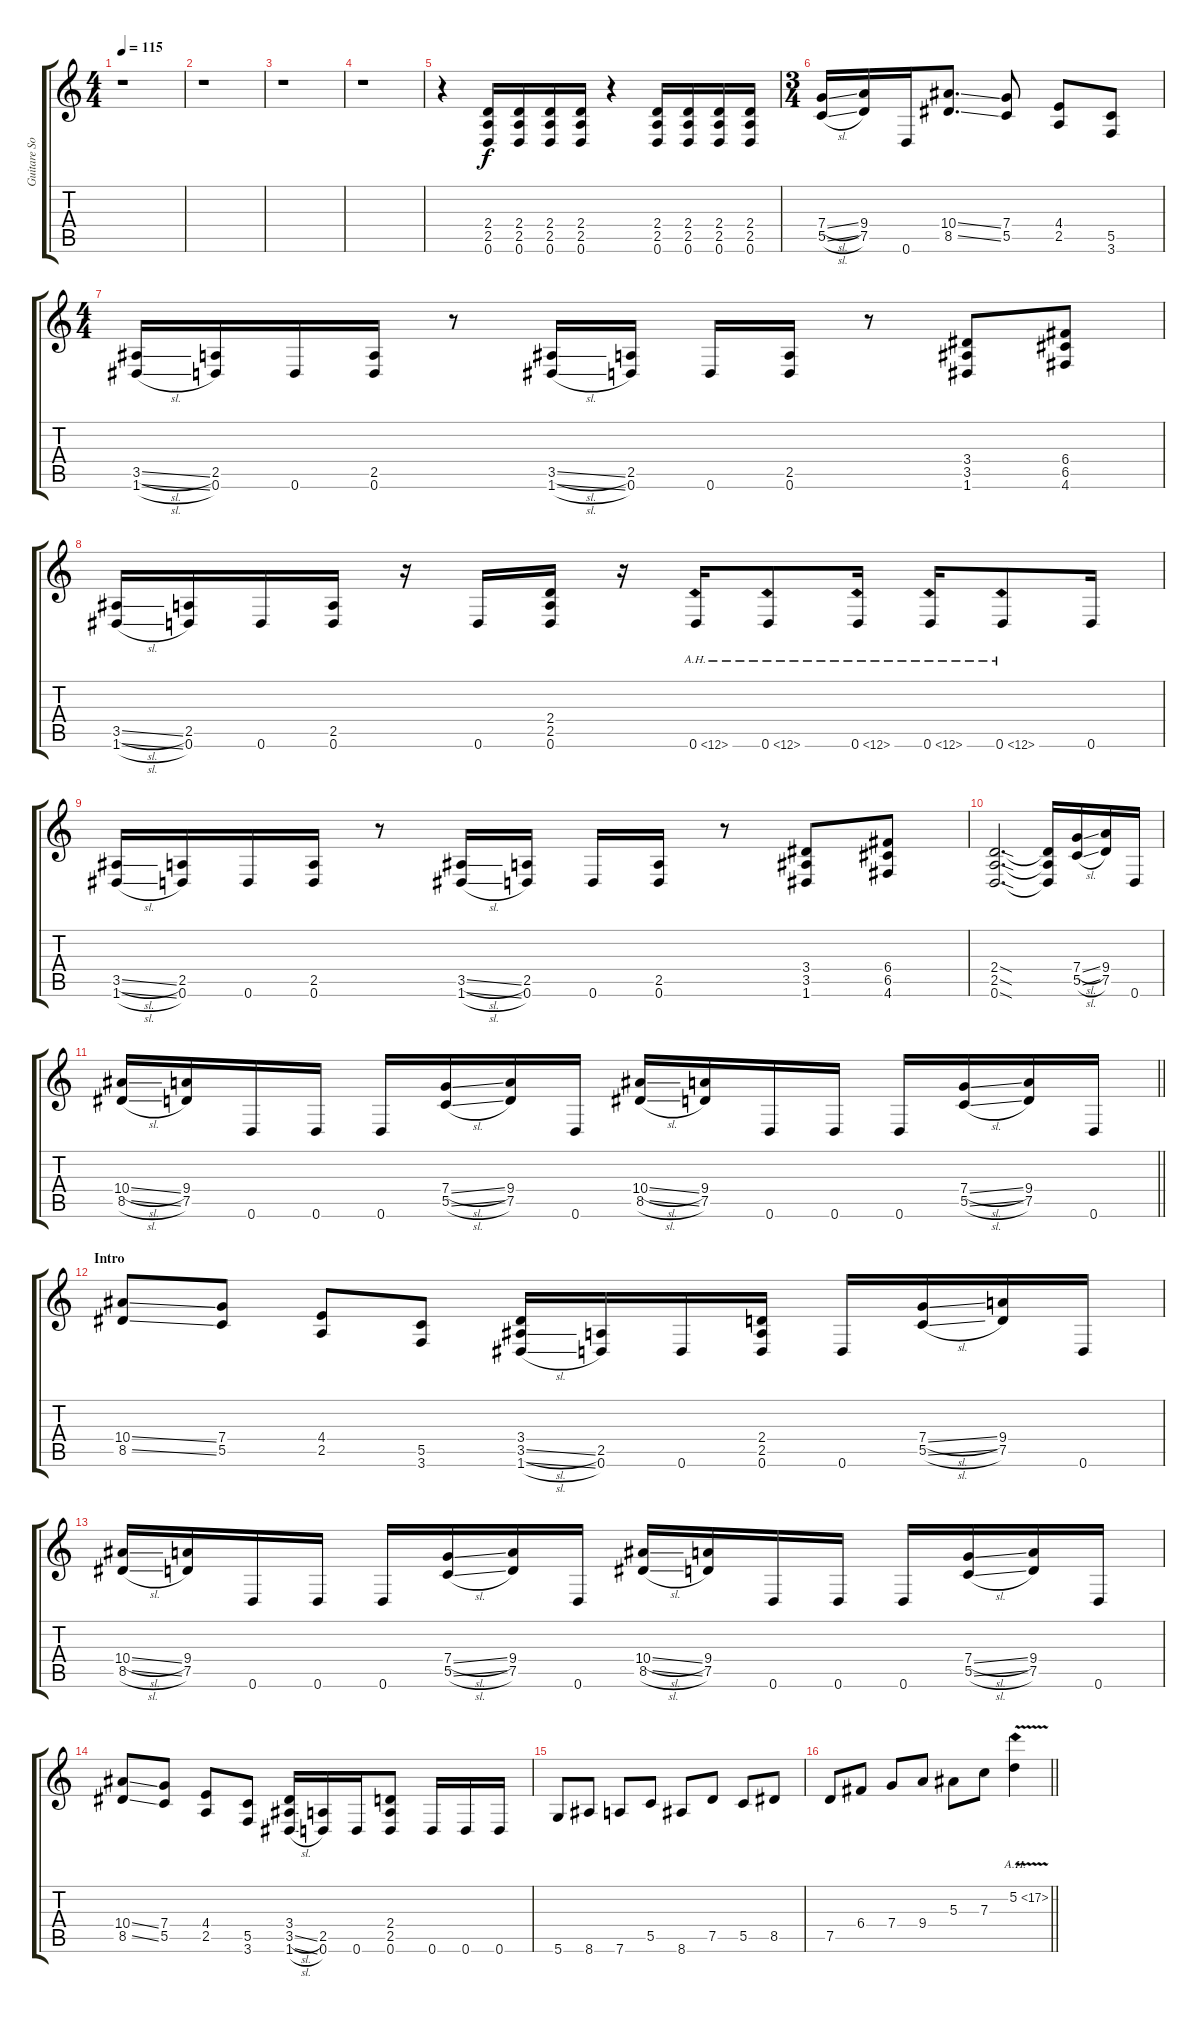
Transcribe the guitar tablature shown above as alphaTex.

\track ("Guitare Solo" "Guitare So") {instrument distortionguitar}
\staff {score tabs}
\tuning (D4 A3 F3 C3 G2 D2) {hide}
\ts (4 4)
\tempo 115
\clef g2
\ks c
r.1{dy f instrument distortionguitar} |
r.1 |
r.1 |
r.1 |
r.4 (2.4 2.5 0.6).16 (2.4 2.5 0.6).16 (2.4 2.5 0.6).16 (2.4 2.5 0.6).16 r.4 (2.4 2.5 0.6).16 (2.4 2.5 0.6).16 (2.4 2.5 0.6).16 (2.4 2.5 0.6).16 |
\ts (3 4)
(7.4{sl} 5.5{sl}).16 (9.4 7.5).16 0.6.16 (10.4{ss} 8.5{ss}).8{d} (7.4 5.5).8 (4.4 2.5).8 (5.5 3.6).8 |
\ts (4 4)
(3.5{sl} 1.6{sl}).16 (2.5 0.6).16 0.6.16 (2.5 0.6).16 r.8 (3.5{sl} 1.6{sl}).16 (2.5 0.6).16 0.6.16 (2.5 0.6).16 r.8 (3.4 3.5 1.6).8 (6.4 6.5 4.6).8 |
(3.5{sl} 1.6{sl}).16 (2.5 0.6).16 0.6.16 (2.5 0.6).16 r.16 0.6.16 (2.4 2.5 0.6).16 r.16 0.6{ah 12}.16 0.6{ah 12}.8 0.6{ah 12}.16 0.6{ah 12}.16 0.6{ah 12}.8 0.6.16 |
(3.5{sl} 1.6{sl}).16 (2.5 0.6).16 0.6.16 (2.5 0.6).16 r.8 (3.5{sl} 1.6{sl}).16 (2.5 0.6).16 0.6.16 (2.5 0.6).16 r.8 (3.4 3.5 1.6).8 (6.4 6.5 4.6).8 |
(2.4{sod} 2.5{sod} 0.6{sod}).2{d} (2.4{t} 2.5{t} 0.6{t}).16 (7.4{sl} 5.5{sl}).16 (9.4 7.5).16 0.6.16 |
\barLineRight lightlight
(10.4{sl} 8.5{sl}).16 (9.4 7.5).16 0.6.16 0.6.16 0.6.16 (7.4{sl} 5.5{sl}).16 (9.4 7.5).16 0.6.16 (10.4{sl} 8.5{sl}).16 (9.4 7.5).16 0.6.16 0.6.16 0.6.16 (7.4{sl} 5.5{sl}).16 (9.4 7.5).16 0.6.16 |
\section ("" "Intro")
(10.4{ss} 8.5{ss}).8 (7.4 5.5).8 (4.4 2.5).8 (5.5 3.6).8 (3.4 3.5{sl} 1.6{sl}).16 (2.5 0.6).16 0.6.16 (2.4 2.5 0.6).16 0.6.16 (7.4{sl} 5.5{sl}).16 (9.4 7.5).16 0.6.16 |
(10.4{sl} 8.5{sl}).16 (9.4 7.5).16 0.6.16 0.6.16 0.6.16 (7.4{sl} 5.5{sl}).16 (9.4 7.5).16 0.6.16 (10.4{sl} 8.5{sl}).16 (9.4 7.5).16 0.6.16 0.6.16 0.6.16 (7.4{sl} 5.5{sl}).16 (9.4 7.5).16 0.6.16 |
(10.4{ss} 8.5{ss}).8 (7.4 5.5).8 (4.4 2.5).8 (5.5 3.6).8 (3.4 3.5{sl} 1.6{sl}).16 (2.5 0.6).16 0.6.16 (2.4 2.5 0.6).8 0.6.16 0.6.16 0.6.16 |
5.6.8 8.6.8 7.6.8 5.5.8 8.6.8 7.5.8 5.5.8 8.5.8 |
\barLineRight lightlight
7.5.8 6.4.8 7.4.8 9.4.8 5.3.8 7.3.8 5.2{ah 12 v}.4
